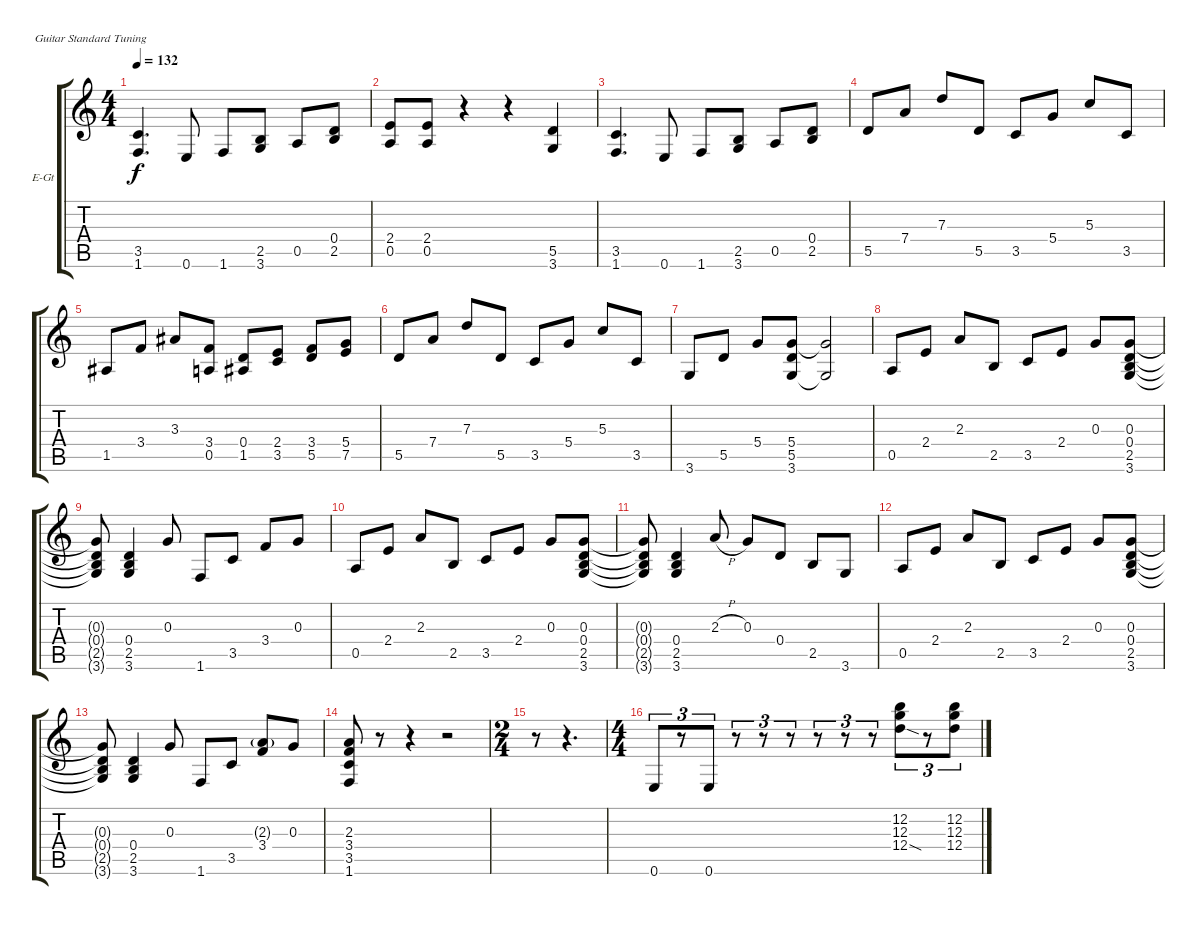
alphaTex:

\bracketExtendMode groupsimilarinstruments
\firstSystemTrackNameOrientation horizontal
\otherSystemsTrackNameOrientation horizontal
\track ("rhythm guitar" "E-Gt") {multiBarRest instrument electricguitarmuted}
\staff {score tabs}
\tuning (E4 B3 G3 D3 A2 E2)
\ts (4 4)
\tempo 132
\clef g2
\ks c
(3.5 1.6).4{d dy f} 0.6.8 1.6.8 (2.5 3.6).8 0.5.8 (0.4 2.5).8 |
(2.4 0.5).8 (2.4 0.5).8 r.4 r.4 (5.5 3.6).4 |
(3.5 1.6).4{d} 0.6.8 1.6.8 (2.5 3.6).8 0.5.8 (0.4 2.5).8 |
5.5.8 7.4.8 7.3.8 5.5.8 3.5.8 5.4.8 5.3.8 3.5.8 |
1.5.8 3.4.8 3.3.8 (3.4 0.5).8 (0.4 1.5).8 (2.4 3.5).8 (3.4 5.5).8 (5.4 7.5).8 |
5.5.8 7.4.8 7.3.8 5.5.8 3.5.8 5.4.8 5.3.8 3.5.8 |
3.6.8 5.5.8 5.4.8 (5.4 5.5 3.6).8 (5.4{t} 3.6{t}).2 |
0.5.8 2.4.8 2.3.8 2.5.8 3.5.8 2.4.8 0.3.8 (0.3 0.4 2.5 3.6).8 |
(0.3{t} 0.4{t} 2.5{t} 3.6{t}).8 (0.4 2.5 3.6).4 0.3.8 1.6.8 3.5.8 3.4.8 0.3.8 |
0.5.8 2.4.8 2.3.8 2.5.8 3.5.8 2.4.8 0.3.8 (0.3 0.4 2.5 3.6).8 |
(0.3{t} 0.4{t} 2.5{t} 3.6{t}).8 (0.4 2.5 3.6).4 2.3{h}.8 0.3.8 0.4.8 2.5.8 3.6.8 |
0.5.8 2.4.8 2.3.8 2.5.8 3.5.8 2.4.8 0.3.8 (0.3 0.4 2.5 3.6).8 |
(0.3{t} 0.4{t} 2.5{t} 3.6{t}).8 (0.4 2.5 3.6).4 0.3.8 1.6.8 3.5.8 (2.3{g} 3.4).8 0.3.8 |
(2.3 3.4 3.5 1.6).8 r.8 r.4 r.2 |
\ts (2 4)
r.8 r.4{d} |
\ts (4 4)
0.6.8{tu (3 2) txt " "} r.8{tu (3 2)} 0.6.8{tu (3 2)} r.8{tu (3 2)} r.8{tu (3 2)} r.8{tu (3 2)} r.8{tu (3 2)} r.8{tu (3 2)} r.8{tu (3 2)} (12.2 12.3 12.4{sod}).8{tu (3 2)} r.8{tu (3 2)} (12.2 12.3 12.4).8{tu (3 2)}
